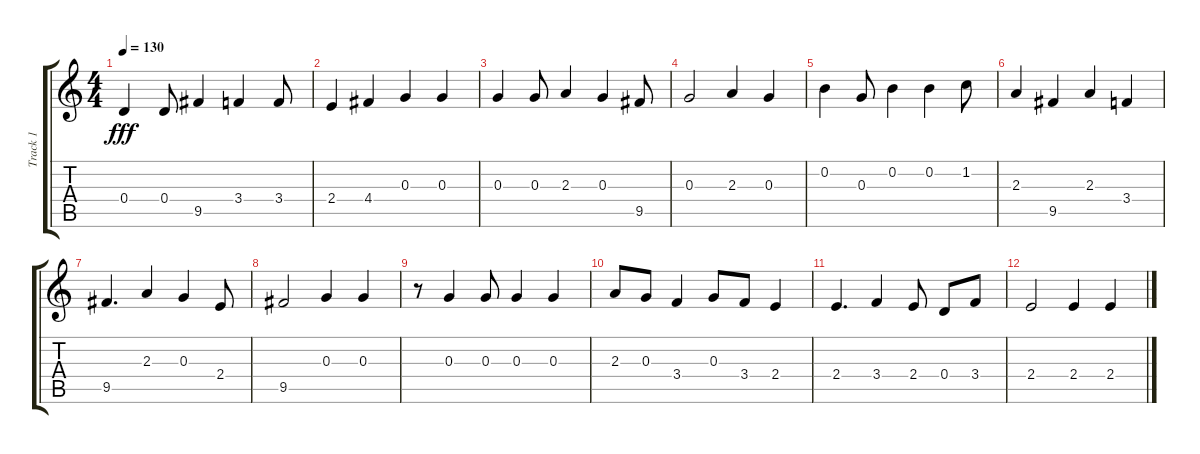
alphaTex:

\track ("Track 1" "Track 1") {instrument acousticguitarnylon}
\staff {score tabs}
\tuning (E4 B3 G3 D3 A2 E2) {hide}
\ts (4 4)
\tempo 130
\clef g2
\ks c
0.4.4{dy fff} 0.4.8 9.5.4 3.4.4 3.4.8 |
2.4.4 4.4.4 0.3.4 0.3.4 |
0.3.4 0.3.8 2.3.4 0.3.4 9.5.8 |
0.3.2 2.3.4 0.3.4 |
0.2.4 0.3.8 0.2.4 0.2.4 1.2.8 |
2.3.4 9.5.4 2.3.4 3.4.4 |
9.5.4{d} 2.3.4 0.3.4 2.4.8 |
9.5.2 0.3.4 0.3.4 |
r.8 0.3.4 0.3.8 0.3.4 0.3.4 |
2.3.8 0.3.8 3.4.4 0.3.8 3.4.8 2.4.4 |
2.4.4{d} 3.4.4 2.4.8 0.4.8 3.4.8 |
2.4.2 2.4.4 2.4.4
